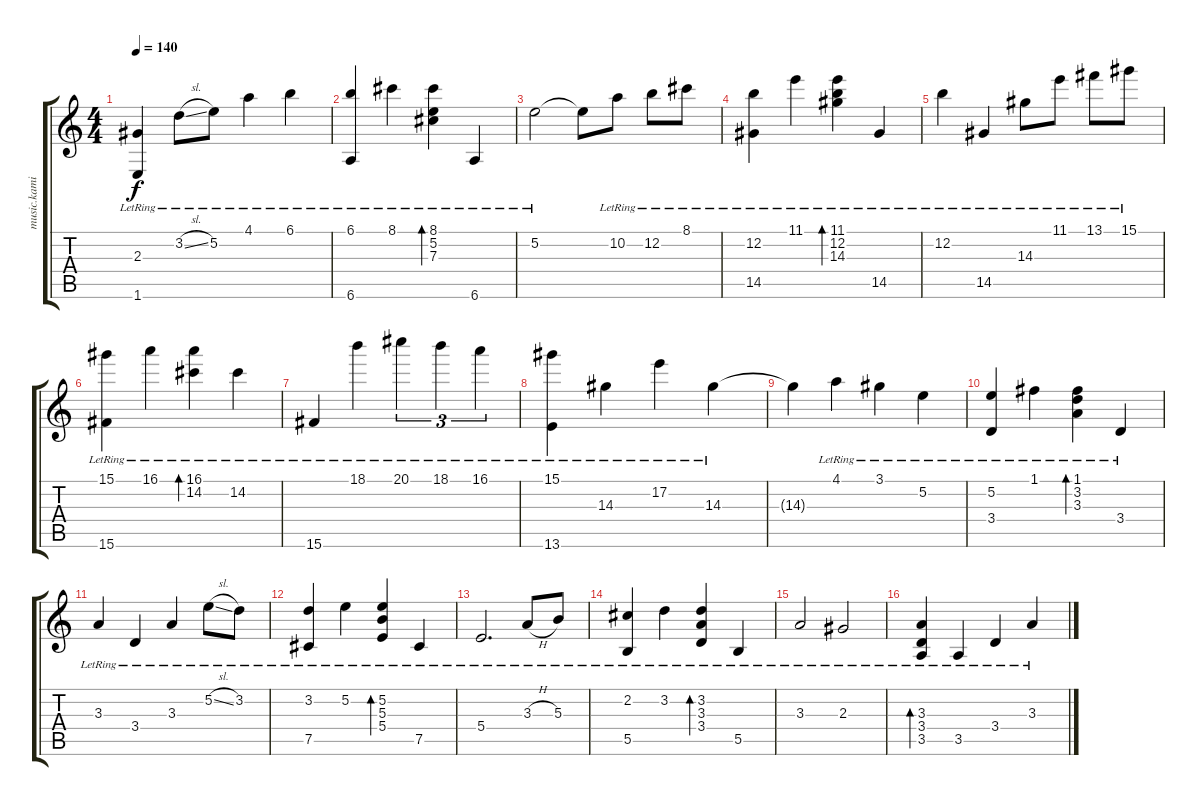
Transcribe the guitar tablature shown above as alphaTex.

\track ("" "music.kami") {instrument acousticguitarsteel}
\staff {score tabs}
\tuning (F4 B3 Gb3 B2 Gb2 Eb2) {hide}
\ts (4 4)
\tempo 140
\clef g2
\ks c
(2.3{lr} 1.6{lr}).4{dy f} 3.2{sl lr}.8 5.2{lr}.8 4.1{lr}.4 6.1{lr}.4 |
(6.1{lr} 6.6{lr}).4 8.1{lr}.4 (8.1{lr} 5.2{lr} 7.3{lr}).4{bd 480} 6.6{lr}.4 |
5.2{lr}.2 5.2{t}.8 10.2{lr}.8 12.2{lr}.8 8.1{lr}.8 |
(12.2{lr} 14.5{lr}).4 11.1{lr}.4 (11.1{lr} 12.2{lr} 14.3{lr}).4{bd 480} 14.5{lr}.4 |
12.2{lr}.4 14.5{lr}.4 14.3{lr}.8 11.1{lr}.8 13.1{lr}.8 15.1{lr}.8 |
(15.1{lr} 15.6{lr}).4 16.1{lr}.4 (16.1{lr} 14.2{lr}).4{bd 480} 14.2{lr}.4 |
15.6{lr}.4 18.1{lr}.4 20.1{lr}.4{tu (3 2)} 18.1{lr}.4{tu (3 2)} 16.1{lr}.4{tu (3 2)} |
(15.1{lr} 13.6{lr}).4 14.3{lr}.4 17.2{lr}.4 14.3{lr}.4 |
14.3{t}.4 4.1{lr}.4 3.1{lr}.4 5.2{lr}.4 |
(5.2{lr} 3.4{lr}).4 1.1{lr}.4 (1.1{lr} 3.2{lr} 3.3{lr}).4{bd 480} 3.4{lr}.4 |
3.3{lr}.4 3.4{lr}.4 3.3{lr}.4 5.2{sl lr}.8 3.2{lr}.8 |
(3.2{lr} 7.5{lr}).4 5.2{lr}.4 (5.2{lr} 5.3{lr} 5.4{lr}).4{bd 480} 7.5{lr}.4 |
5.4{lr}.2{d} 3.3{h lr}.8 5.3{lr}.8 |
(2.2{lr} 5.5{lr}).4 3.2{lr}.4 (3.2{lr} 3.3{lr} 3.4{lr}).4{bd 480} 5.5{lr}.4 |
3.3{lr}.2 2.3{lr}.2 |
(3.3{lr} 3.4{lr} 3.5{lr}).4{bd 480} 3.5{lr}.4 3.4{lr}.4 3.3{lr}.4
